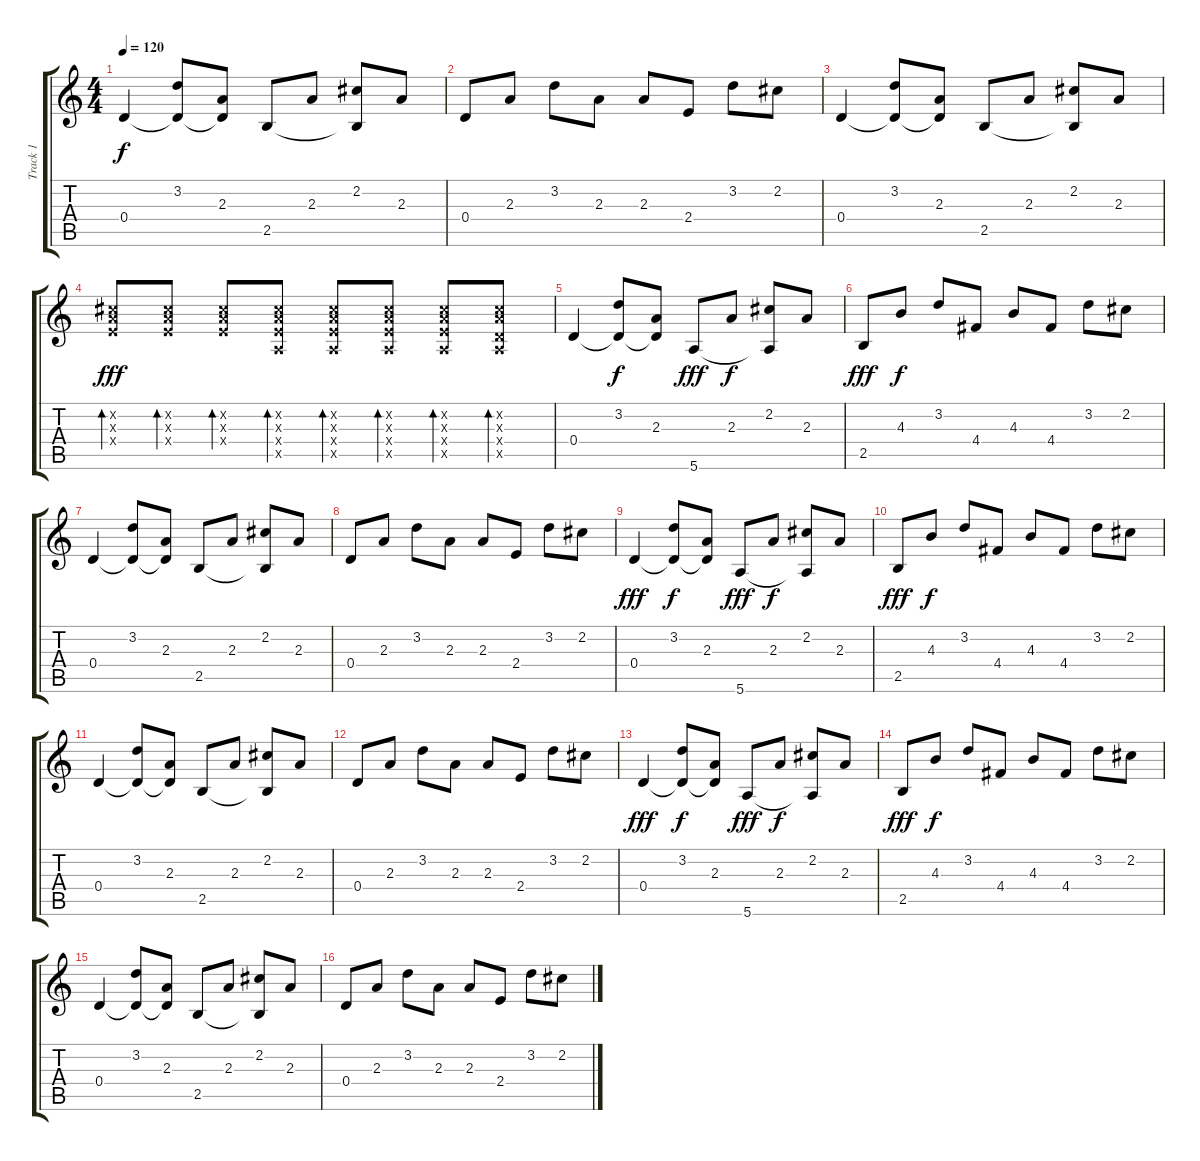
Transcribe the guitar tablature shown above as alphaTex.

\track ("Track 1" "Track 1") {instrument electricguitarjazz}
\staff {score tabs}
\tuning (E4 B3 G3 D3 A2 E2) {hide}
\ts (4 4)
\tempo 120
\clef g2
\ks c
0.4.4{dy f} (3.2 0.4{t}).8 (2.3 0.4{t}).8 2.5.8 2.3.8 (2.2 2.5{t}).8 2.3.8 |
0.4.8 2.3.8 3.2.8 2.3.8 2.3.8 2.4.8 3.2.8 2.2.8 |
0.4.4 (3.2 0.4{t}).8 (2.3 0.4{t}).8 2.5.8 2.3.8 (2.2 2.5{t}).8 2.3.8 |
(2.2{x} 2.3{x} 2.4{x}).8{bd 120 dy fff volume 16 instrument distortionguitar} (2.2{x} 2.3{x} 2.4{x}).8{bd 120} (2.2{x} 2.3{x} 2.4{x}).8{bd 120} (2.2{x} 2.3{x} 2.4{x} 0.5{x}).8{bd 120} (2.2{x} 2.3{x} 2.4{x} 0.5{x}).8{bd 120} (2.2{x} 2.3{x} 2.4{x} 0.5{x}).8{bd 120} (2.2{x} 2.3{x} 2.4{x} 0.5{x}).8{bd 120} (2.2{x} 2.3{x} 0.4{x} 0.5{x}).8{bd 120} |
0.4.4{volume 13 instrument electricguitarjazz} (3.2 0.4{t}).8{dy f} (2.3 0.4{t}).8 5.6.8{dy fff} 2.3.8{dy f} (2.2 5.6{t}).8 2.3.8 |
2.5.8{dy fff} 4.3.8{dy f} 3.2.8 4.4.8 4.3.8 4.4.8 3.2.8 2.2.8 |
0.4.4 (3.2 0.4{t}).8 (2.3 0.4{t}).8 2.5.8 2.3.8 (2.2 2.5{t}).8 2.3.8 |
0.4.8 2.3.8 3.2.8 2.3.8 2.3.8 2.4.8 3.2.8 2.2.8 |
0.4.4{dy fff volume 13 instrument electricguitarjazz} (3.2 0.4{t}).8{dy f} (2.3 0.4{t}).8 5.6.8{dy fff} 2.3.8{dy f} (2.2 5.6{t}).8 2.3.8 |
2.5.8{dy fff} 4.3.8{dy f} 3.2.8 4.4.8 4.3.8 4.4.8 3.2.8 2.2.8 |
0.4.4 (3.2 0.4{t}).8 (2.3 0.4{t}).8 2.5.8 2.3.8 (2.2 2.5{t}).8 2.3.8 |
0.4.8 2.3.8 3.2.8 2.3.8 2.3.8 2.4.8 3.2.8 2.2.8 |
0.4.4{dy fff volume 13 instrument electricguitarjazz} (3.2 0.4{t}).8{dy f} (2.3 0.4{t}).8 5.6.8{dy fff} 2.3.8{dy f} (2.2 5.6{t}).8 2.3.8 |
2.5.8{dy fff} 4.3.8{dy f} 3.2.8 4.4.8 4.3.8 4.4.8 3.2.8 2.2.8 |
0.4.4 (3.2 0.4{t}).8 (2.3 0.4{t}).8 2.5.8 2.3.8 (2.2 2.5{t}).8 2.3.8 |
0.4.8 2.3.8 3.2.8 2.3.8 2.3.8 2.4.8 3.2.8 2.2.8
